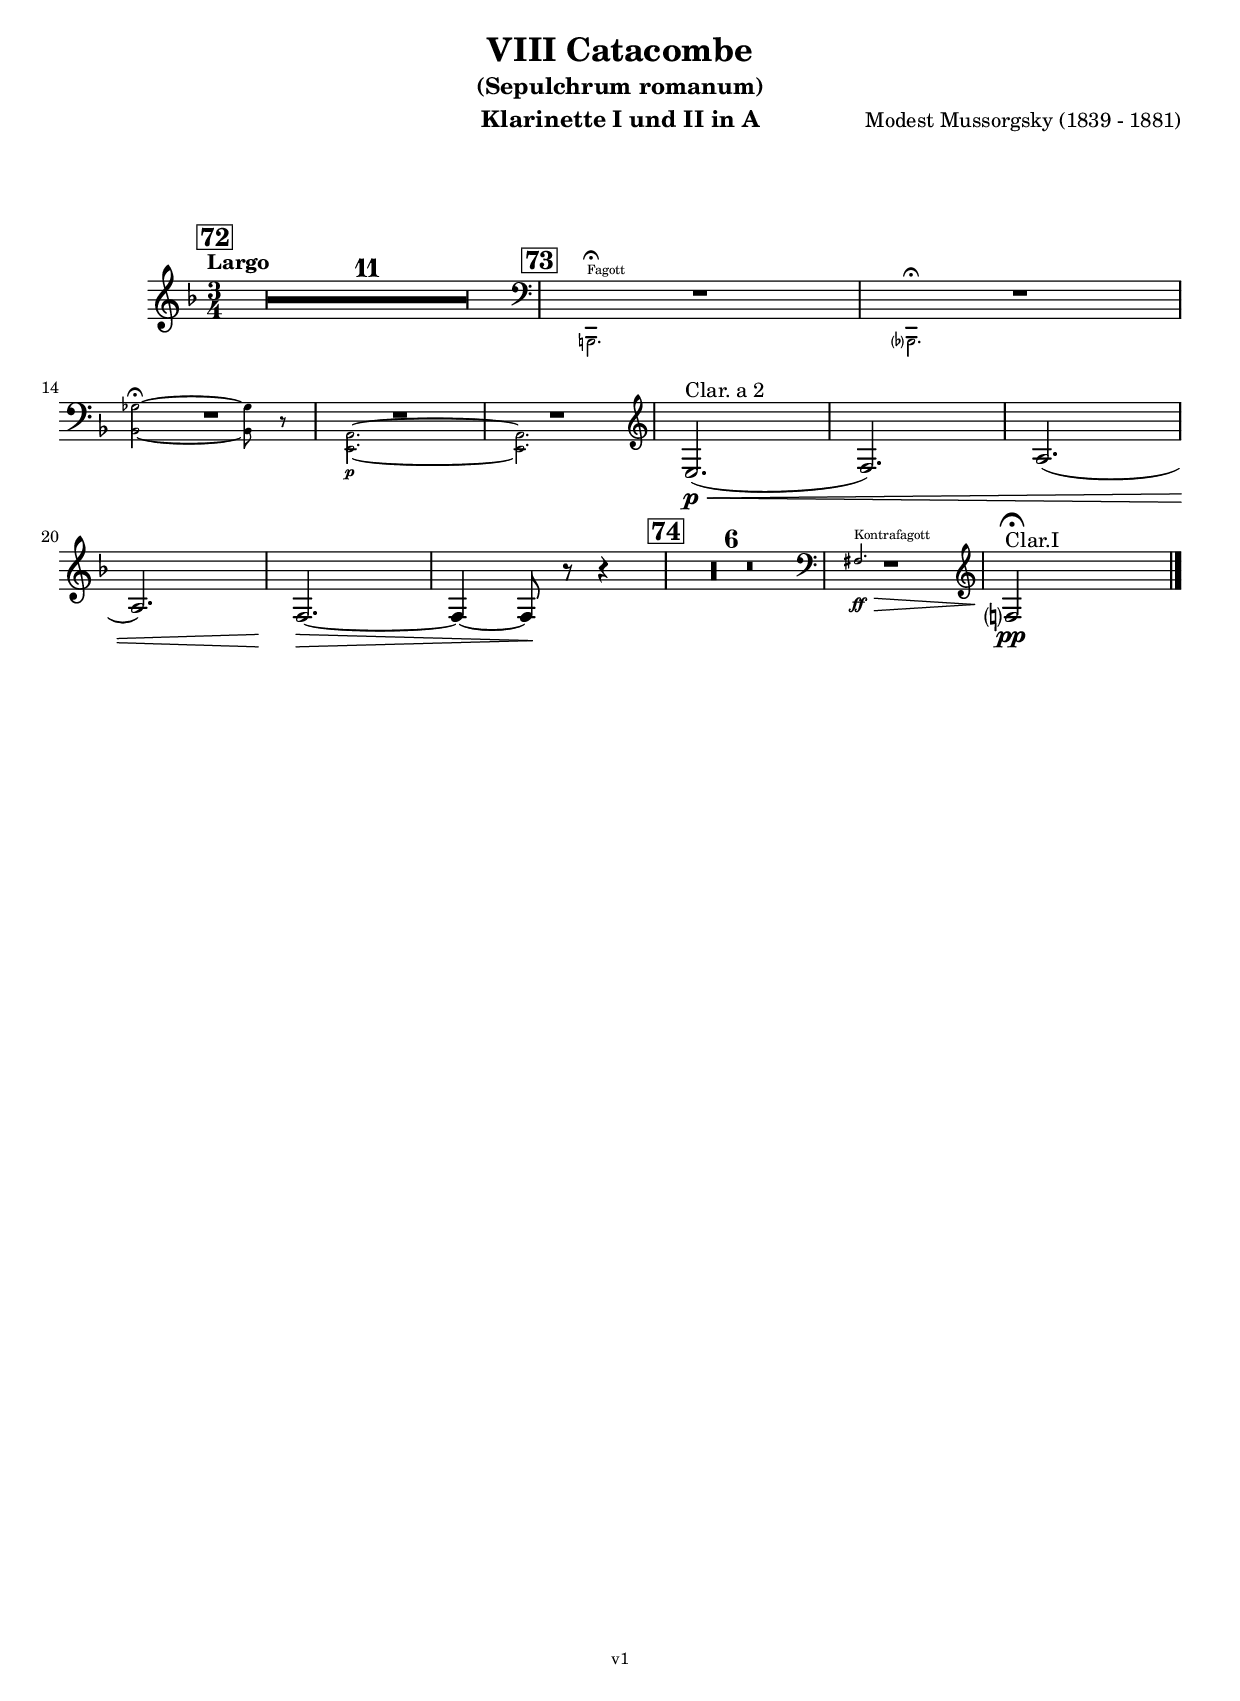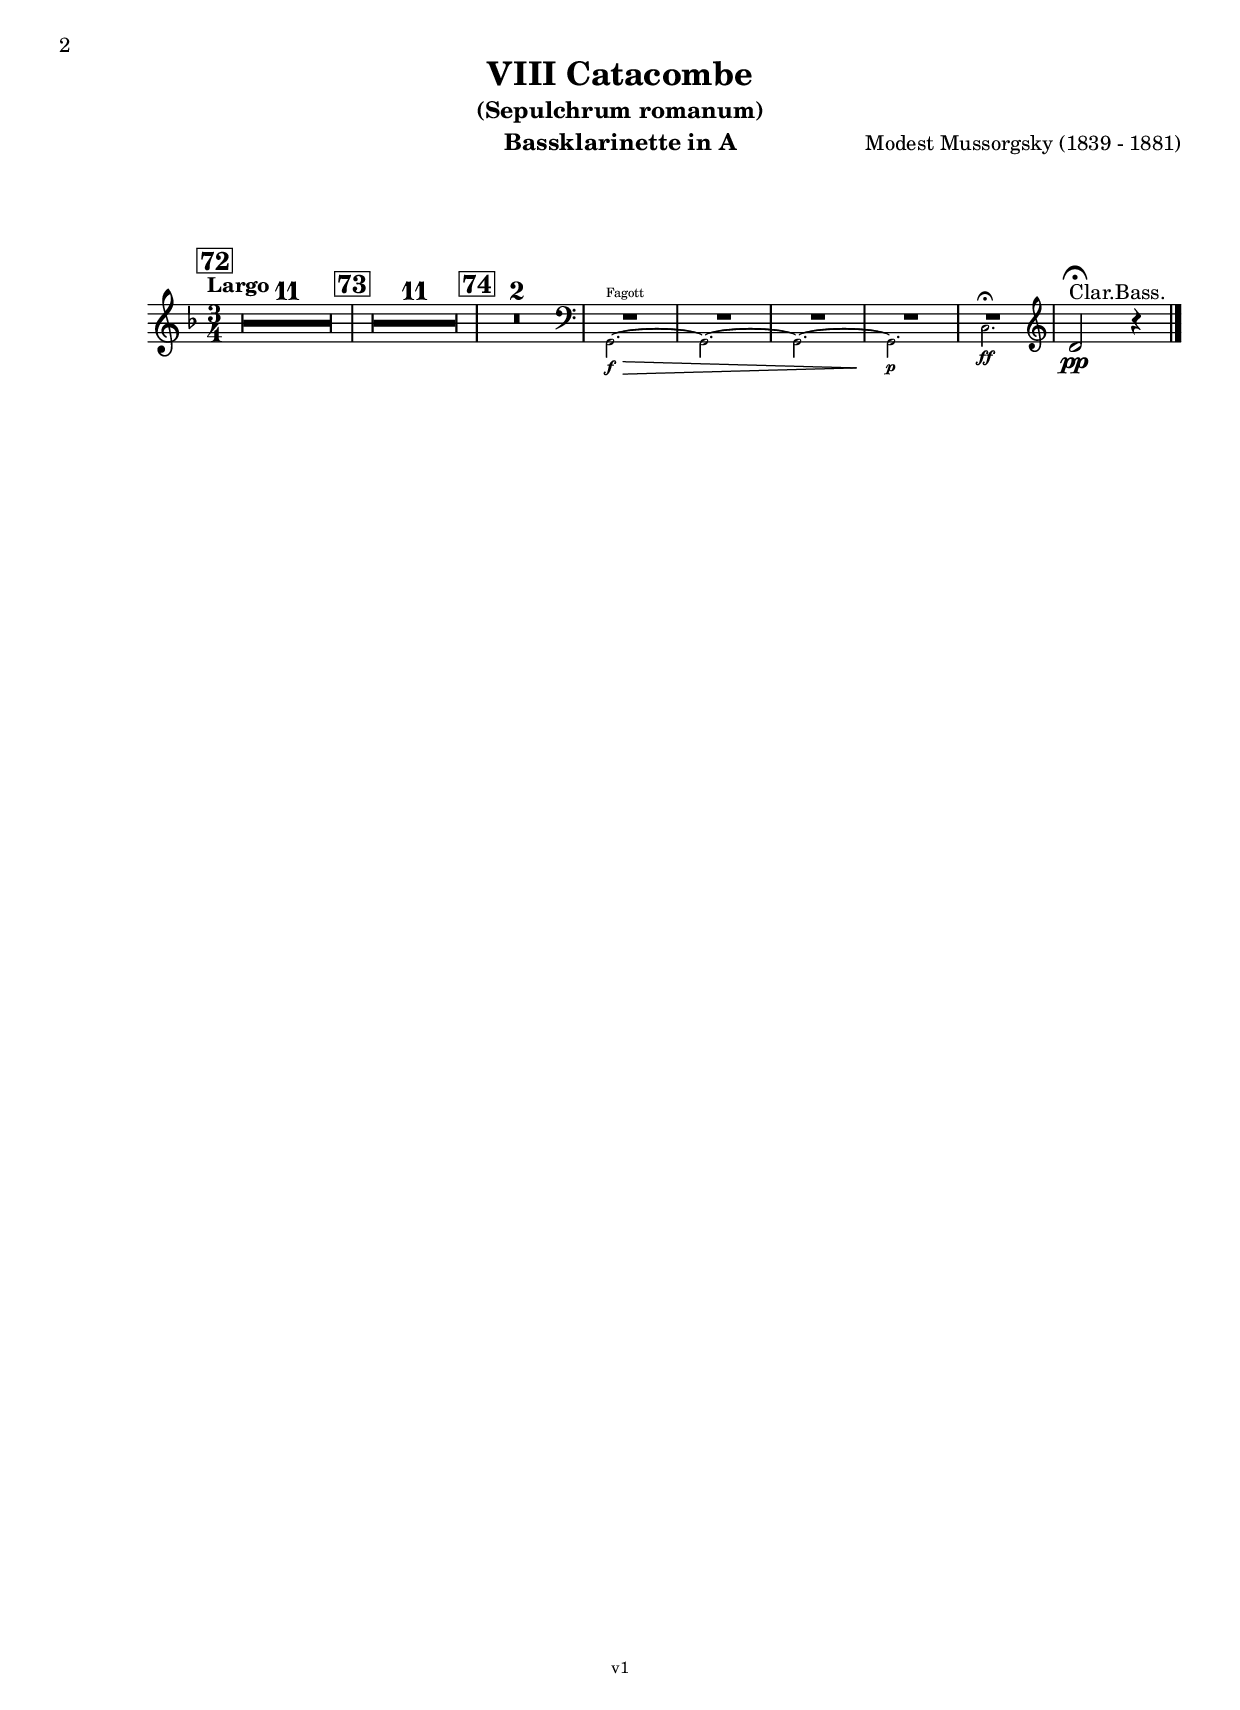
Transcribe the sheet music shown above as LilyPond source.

\version "2.24.1"
\language "deutsch"

\paper {
    top-margin = 10\mm
    bottom-margin = 10\mm
    left-margin = 10\mm
    right-margin = 10\mm
    ragged-last = ##f
}

\header{
  title = "VIII Catacombe"
  subtitle = "(Sepulchrum romanum)"
  composerShort = "Modest Mussorgsky"
  composer = "Modest Mussorgsky (1839 - 1881)"
  version = "v1"
}

% Adapt this for automatic line-breaks
% mBreak = {}
% pBreak = {}
mBreak = { \break }
pBreak = { \pageBreak }
#(set-global-staff-size 18)

% Useful snippets
pCresc = _\markup { \dynamic p \italic "cresc." }
mfDim = _\markup { \dynamic mf \italic "dim." }
fCantabile = _\markup { \dynamic f \italic "cantabile" }
smorz = _\markup { \italic "smorz." }
sempreFf = _\markup { \italic "sempre" \dynamic ff }
ffSempre = _\markup { \dynamic ff \italic "sempre" }
sempreFff = _\markup { \italic "sempre" \dynamic fff }
pocoF = _\markup { \italic "poco" \dynamic f }
ffz = _\markup { \dynamic { ffz } } 
ffp = _\markup { \dynamic { ffp } } 
crescMolto = _\markup { \italic "cresc. molto" }
pMoltoCresc = _\markup { \dynamic p \italic "molto cresc." }
sempreCresc = _\markup { \italic "sempre cresc." }
ppEspr = _\markup { \dynamic pp \italic "espr." }
ppiuEspress = _\markup { \dynamic p \italic "più espress." }
pocoCresc = _\markup { \italic "poco cresc." }
espress = _\markup { \italic "espress." }
mfEspress = _\markup { \dynamic mf \italic "espress." }
pEspress = _\markup { \dynamic p \italic "espress." }
string = ^\markup { \italic "string." }
stringendo = ^\markup { \italic "stringendo" }
pocoString = ^\markup { \italic "poco string." }
sempreStringendo = ^\markup { \italic "sempre stringendo" }
sempreString = ^\markup { \italic "sempre string." }
tuttaForza = _\markup { \italic "tutta forza" }
allargando = _\markup { \italic "allargando" }
pocoMenoMosso = ^\markup {\italic \bold {"Poco meno mosso."} }
rit = ^\markup {\italic {"rit."} }
rall = ^\markup {\italic {"rall."} }
riten = ^\markup {\italic {"riten."} }
ritATempo = ^\markup { \center-align \italic {"  rit. a tempo"} }
aTempo = ^\markup { \italic {"a tempo"} }
moltoRit = ^\markup { \italic {"molto rit."} }
pocoRit = ^\markup {\italic {"poco rit."} }
pocoRiten = ^\markup {\italic {"poco riten."} }
sec = ^\markup {\italic {"sec."} }
pocoRall = ^\markup {\italic {"poco rall."} }
pocoAPocoRall = ^\markup {\italic {"poco a poco rall."} }
pocoAPocoAccel = ^\markup {\italic {"poco a poco accel."} }
pocoAPocoAccelAlD = ^\markup {\italic {"poco a poco accel. al D"} }
sempreAccel = ^\markup {\italic {"sempre accel."} }
solo = ^\markup { "Solo" }
piuF = _\markup { \italic "più" \dynamic f }
piuP = _\markup { \italic "più" \dynamic p }
lento = ^\markup { \italic "Lento" }
accel = ^\markup { \bold { "accel." } }
tempoPrimo = ^\markup { \italic { "Tempo I" } }

% Adapted from http://lsr.di.unimi.it/LSR/Snippet?id=655
% Make title, subtitle, instrument appear on pages other than the first
#(define (part-not-first-page layout props arg)
   (if (not (= (chain-assoc-get 'page:page-number props -1)
               (ly:output-def-lookup layout 'first-page-number)))
       (interpret-markup layout props arg)
       empty-stencil))

\paper {
  oddHeaderMarkup = \markup
  \fill-line {
    " "
    \on-the-fly #part-not-first-page \fontsize #-1.0 \concat {
      \fromproperty #'header:composerShort
      "     -     "
      \fromproperty #'header:title
      "     -     "
      \fromproperty #'header:instrument
    }
    \if \should-print-page-number \fromproperty #'page:page-number-string
  }
  evenHeaderMarkup = \markup
  \fill-line {
    \if \should-print-page-number \fromproperty #'page:page-number-string
    \on-the-fly #part-not-first-page \fontsize #-1.0 \concat {
      \fromproperty #'header:composerShort
      "     -     "
      \fromproperty #'header:title
      "     -     "
      \fromproperty #'header:instrument
    }
    " "
  }
  oddFooterMarkup = \markup
  \fill-line \fontsize #-2.0 {
    " "
    \fromproperty #'header:version
    " "
  }
  % Distance between title stuff and music
  markup-system-spacing.basic-distance = #12
  markup-system-spacing.minimum-distance = #12
  markup-system-spacing.padding = #10
  % Distance between music systems
  system-system-spacing.basic-distance = #13
  system-system-spacing.minimum-distance = #13
  % system-system-spacing.padding = #10
  
}

\layout {
  \context {
    \Staff
    % This allows the use of \startMeasureCount and \stopMeasureCount
    % See https://lilypond.org/doc/v2.23/Documentation/snippets/repeats#repeats-numbering-groups-of-measures
    \consists #Measure_counter_engraver
    \RemoveEmptyStaves
    % \RemoveAllEmptyStaves
  }
}

% ---------------------------------------------------------

clarinet_I = {
  \set Score.rehearsalMarkFormatter = #format-mark-box-numbers
  \accidentalStyle Score.modern-cautionary
  \defaultTimeSignature
  \compressEmptyMeasures
  \time 3/4
  \tempo "Largo"
  \key f \major
  \clef violin
  \relative c'' {
    % cl1 p17 1
    % FIXME: How to get two fermatas hovering over the multi-measure rest ?
    \mark #72
    R2.*11 |
    \mark #73
    <<
      {
        R2.*5 |
      }
      \new CueVoice \transpose c c \relative {
        \stemDown
        \clef bass
        h,,2.\fermata^"Fagott" |
        b2.\fermata
        \mBreak
        
        % cl1 p17 2
        <<
          { 
            b'2~\fermata b8 r |
            e,2.~\p |
            e2. |
          } 
          {
            ges'2~\fermata ges8 r |
            a,2.~ |
            a2. |
          }
        >>
        \clef violin
        \stemNeutral
      }
    >>
    e,,2.(\p\<^"Clar. a 2" |
    f2.) |
    a2.( |
    \mBreak
    
    % cl1 p17 3
    a2.) |
    f2.~\> |
    f4~ f8\! r r4 |
    \mark #74
    R2.*6 |
    <<
      {
        R2. |
        f2\!\fermata\pp^"Clar.I"
      }
      \new CueVoice \transpose c c \relative {
        \stemUp
        \clef bass
        fis2.^"Kontrafagott"\ff\>
        \clef violin
        s2.\!\hideNotes |
        \stemNeutral
      }
    >>
    \bar "|."
  }
}

clarinet_bass = {
  \set Score.rehearsalMarkFormatter = #format-mark-box-numbers
  \accidentalStyle Score.modern-cautionary
  \defaultTimeSignature
  \compressEmptyMeasures
  \time 3/4
  \tempo "Largo"
  \key f \major
  \clef violin
  \relative c'' {
    % clb p6 1
    \mark #72
    R2.*11 |
    \mark #73
    R2.*11 |
    \mark #74
    R2.*2
    <<
      {
        R2.*5 |
      }
      \new CueVoice \transpose c c \relative {
        \stemDown
        \clef bass
        % Dynamics as written here is correct from score, wrong in cue notes
        g,2.~^"Fagott"\f\> |
        g2.~ |
        g2.~ |
        g2.\p |
        c2.\ff\fermata
        \clef violin
        \stemNeutral
      }
    >>
    d,2\pp\fermata^"Clar.Bass." r4 |
    \bar "|."
  }
}

% ---------------------------------------------------------

\bookpart {
  \header{
    instrument = "Klarinette I und II in A"
  }
  \score {
    % For simplicity, we treat this as if there was only one voice
    <<
      \new Staff {
        \transpose a a \clarinet_I
      }
    >>
  }
}

\bookpart {
  \header{
    instrument = "Bassklarinette in A"
  }
  \score {
    \new Staff {
      \transpose a a \clarinet_bass
    }
  }
}

%{
\bookpart {
  \header{
    instrument = "Klarinette I in Bb"
  }
  \score {
    \new Staff {
      \override DynamicLineSpanner.staff-padding = #3
      \accidentalStyle Score.modern-cautionary
      \new Voice {
        \transpose b b \clarinet_I
      }
    }
  }
}
%}

%{
\bookpart {
  \header{
    instrument = "Klarinette II in Bb"
  }
  \score {
    \new Staff {
      \override DynamicLineSpanner.staff-padding = #3
      \accidentalStyle Score.modern-cautionary
      \new Voice {
        \transpose b b \clarinet_II
      }
    }
  }
}
%}
